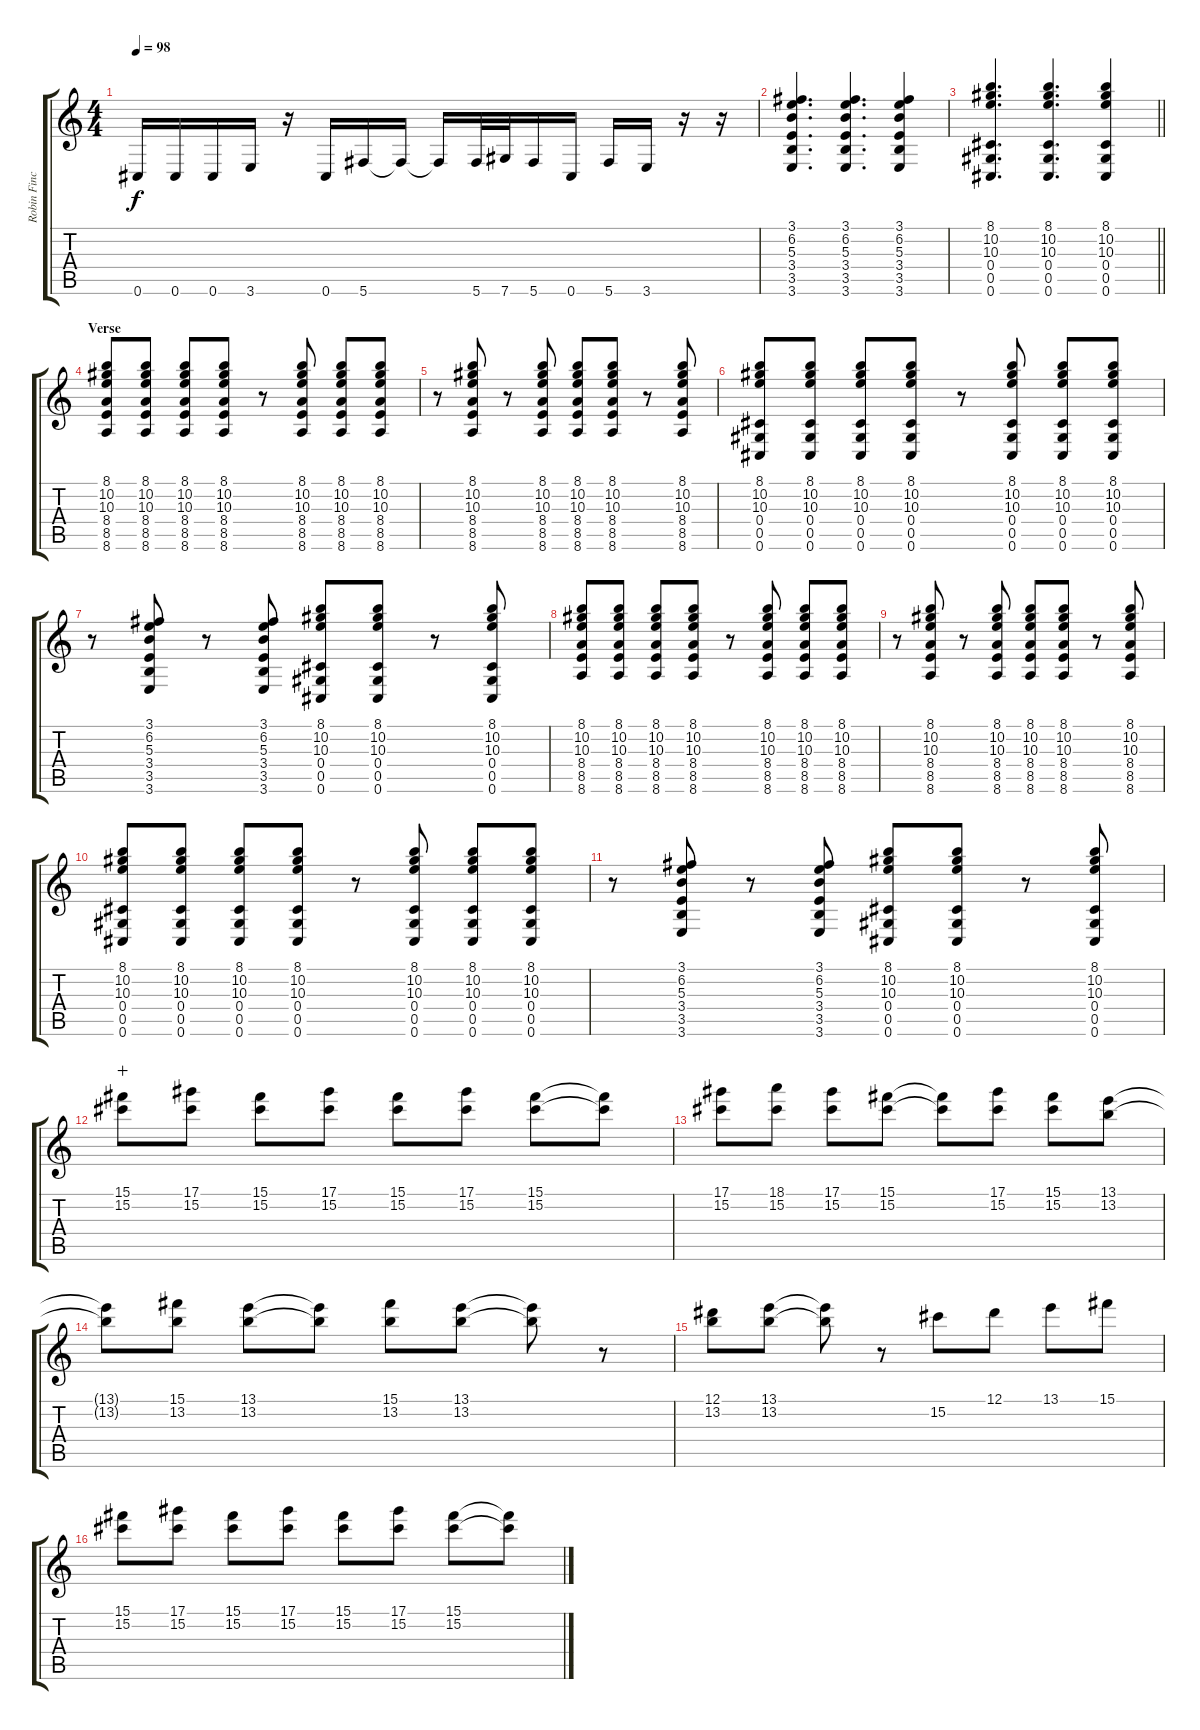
\track ("Robin Finck" "Robin Finc") {instrument distortionguitar}
\staff {score tabs}
\tuning (Eb4 Bb3 Gb3 Db3 Ab2 Db2) {hide}
\ts (4 4)
\tempo 98
\clef g2
\ks c
0.6.16{dy f} 0.6.16 0.6.16 3.6.16 r.16 0.6.16 5.6.16 5.6{t}.16 5.6{t}.16 5.6.32 7.6.32 5.6.16 0.6.16 5.6.16 3.6.16 r.16 r.16 |
(3.1 6.2 5.3 3.4 3.5 3.6).4{d} (3.1 6.2 5.3 3.4 3.5 3.6).4{d} (3.1 6.2 5.3 3.4 3.5 3.6).4 |
\barLineRight lightlight
(8.1 10.2 10.3 0.4 0.5 0.6).4{d} (8.1 10.2 10.3 0.4 0.5 0.6).4{d} (8.1 10.2 10.3 0.4 0.5 0.6).4 |
\section ("" "Verse")
(8.1 10.2 10.3 8.4 8.5 8.6).8 (8.1 10.2 10.3 8.4 8.5 8.6).8 (8.1 10.2 10.3 8.4 8.5 8.6).8 (8.1 10.2 10.3 8.4 8.5 8.6).8 r.8 (8.1 10.2 10.3 8.4 8.5 8.6).8 (8.1 10.2 10.3 8.4 8.5 8.6).8 (8.1 10.2 10.3 8.4 8.5 8.6).8 |
r.8 (8.1 10.2 10.3 8.4 8.5 8.6).8 r.8 (8.1 10.2 10.3 8.4 8.5 8.6).8 (8.1 10.2 10.3 8.4 8.5 8.6).8 (8.1 10.2 10.3 8.4 8.5 8.6).8 r.8 (8.1 10.2 10.3 8.4 8.5 8.6).8 |
(8.1 10.2 10.3 0.4 0.5 0.6).8 (8.1 10.2 10.3 0.4 0.5 0.6).8 (8.1 10.2 10.3 0.4 0.5 0.6).8 (8.1 10.2 10.3 0.4 0.5 0.6).8 r.8 (8.1 10.2 10.3 0.4 0.5 0.6).8 (8.1 10.2 10.3 0.4 0.5 0.6).8 (8.1 10.2 10.3 0.4 0.5 0.6).8 |
r.8 (3.1 6.2 5.3 3.4 3.5 3.6).8 r.8 (3.1 6.2 5.3 3.4 3.5 3.6).8 (8.1 10.2 10.3 0.4 0.5 0.6).8 (8.1 10.2 10.3 0.4 0.5 0.6).8 r.8 (8.1 10.2 10.3 0.4 0.5 0.6).8 |
(8.1 10.2 10.3 8.4 8.5 8.6).8 (8.1 10.2 10.3 8.4 8.5 8.6).8 (8.1 10.2 10.3 8.4 8.5 8.6).8 (8.1 10.2 10.3 8.4 8.5 8.6).8 r.8 (8.1 10.2 10.3 8.4 8.5 8.6).8 (8.1 10.2 10.3 8.4 8.5 8.6).8 (8.1 10.2 10.3 8.4 8.5 8.6).8 |
r.8 (8.1 10.2 10.3 8.4 8.5 8.6).8 r.8 (8.1 10.2 10.3 8.4 8.5 8.6).8 (8.1 10.2 10.3 8.4 8.5 8.6).8 (8.1 10.2 10.3 8.4 8.5 8.6).8 r.8 (8.1 10.2 10.3 8.4 8.5 8.6).8 |
(8.1 10.2 10.3 0.4 0.5 0.6).8 (8.1 10.2 10.3 0.4 0.5 0.6).8 (8.1 10.2 10.3 0.4 0.5 0.6).8 (8.1 10.2 10.3 0.4 0.5 0.6).8 r.8 (8.1 10.2 10.3 0.4 0.5 0.6).8 (8.1 10.2 10.3 0.4 0.5 0.6).8 (8.1 10.2 10.3 0.4 0.5 0.6).8 |
r.8 (3.1 6.2 5.3 3.4 3.5 3.6).8 r.8 (3.1 6.2 5.3 3.4 3.5 3.6).8 (8.1 10.2 10.3 0.4 0.5 0.6).8 (8.1 10.2 10.3 0.4 0.5 0.6).8 r.8 (8.1 10.2 10.3 0.4 0.5 0.6).8 |
(15.1 15.2).8{wahc} (17.1 15.2).8 (15.1 15.2).8 (17.1 15.2).8 (15.1 15.2).8 (17.1 15.2).8 (15.1 15.2).8 (15.1{t} 15.2{t}).8 |
(17.1 15.2).8 (18.1 15.2).8 (17.1 15.2).8 (15.1 15.2).8 (15.1{t} 15.2{t}).8 (17.1 15.2).8 (15.1 15.2).8 (13.1 13.2).8 |
(13.1{t} 13.2{t}).8 (15.1 13.2).8 (13.1 13.2).8 (13.1{t} 13.2{t}).8 (15.1 13.2).8 (13.1 13.2).8 (13.1{t} 13.2{t}).8 r.8 |
(12.1 13.2).8 (13.1 13.2).8 (13.1{t} 13.2{t}).8 r.8 15.2.8 12.1.8 13.1.8 15.1.8 |
(15.1 15.2).8 (17.1 15.2).8 (15.1 15.2).8 (17.1 15.2).8 (15.1 15.2).8 (17.1 15.2).8 (15.1 15.2).8 (15.1{t} 15.2{t}).8
